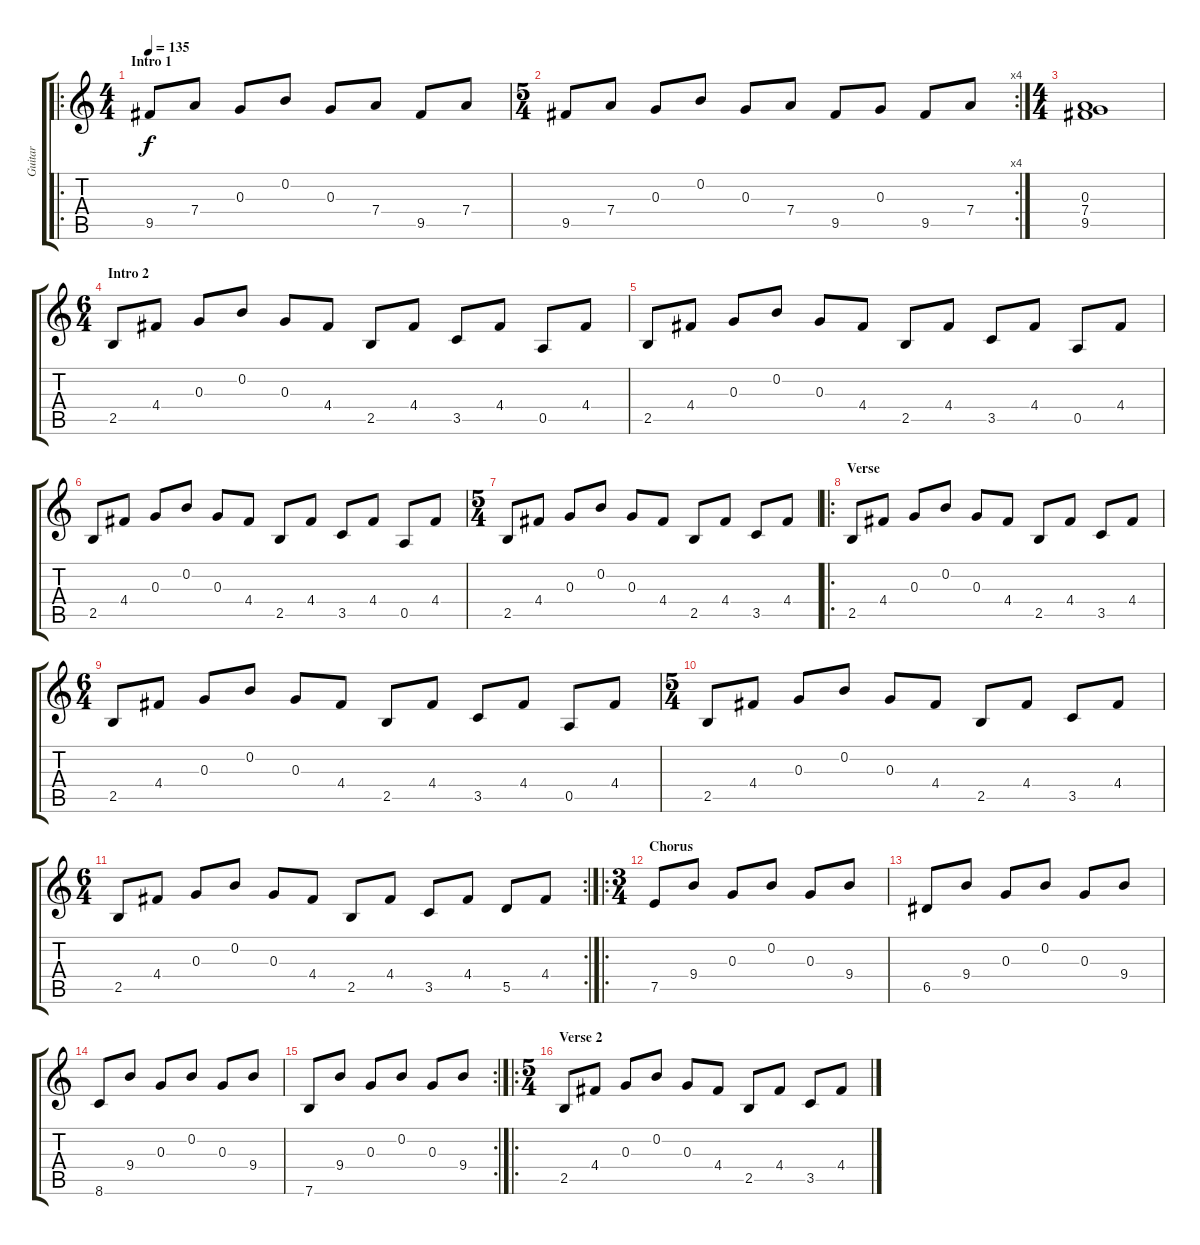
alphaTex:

\track ("Guitar" "Guitar") {instrument acousticguitarnylon}
\staff {score tabs}
\tuning (E4 B3 G3 D3 A2 E2) {hide}
\ro
\ts (4 4)
\section ("" "Intro 1")
\tempo 135
\clef g2
\ks c
9.5.8{dy f instrument acousticguitarnylon} 7.4.8 0.3.8 0.2.8 0.3.8 7.4.8 9.5.8 7.4.8 |
\rc 4
\ts (5 4)
9.5.8 7.4.8 0.3.8 0.2.8 0.3.8 7.4.8 9.5.8 0.3.8 9.5.8 7.4.8 |
\ts (4 4)
(0.3 7.4 9.5).1 |
\ts (6 4)
\section ("" "Intro 2")
2.5.8 4.4.8 0.3.8 0.2.8 0.3.8 4.4.8 2.5.8 4.4.8 3.5.8 4.4.8 0.5.8 4.4.8 |
2.5.8 4.4.8 0.3.8 0.2.8 0.3.8 4.4.8 2.5.8 4.4.8 3.5.8 4.4.8 0.5.8 4.4.8 |
2.5.8 4.4.8 0.3.8 0.2.8 0.3.8 4.4.8 2.5.8 4.4.8 3.5.8 4.4.8 0.5.8 4.4.8 |
\ts (5 4)
2.5.8 4.4.8 0.3.8 0.2.8 0.3.8 4.4.8 2.5.8 4.4.8 3.5.8 4.4.8 |
\ro
\section ("" "Verse")
2.5.8 4.4.8 0.3.8 0.2.8 0.3.8 4.4.8 2.5.8 4.4.8 3.5.8 4.4.8 |
\ts (6 4)
2.5.8 4.4.8 0.3.8 0.2.8 0.3.8 4.4.8 2.5.8 4.4.8 3.5.8 4.4.8 0.5.8 4.4.8 |
\ts (5 4)
2.5.8 4.4.8 0.3.8 0.2.8 0.3.8 4.4.8 2.5.8 4.4.8 3.5.8 4.4.8 |
\rc 2
\ts (6 4)
2.5.8 4.4.8 0.3.8 0.2.8 0.3.8 4.4.8 2.5.8 4.4.8 3.5.8 4.4.8 5.5.8 4.4.8 |
\ro
\ts (3 4)
\section ("" "Chorus")
7.5.8 9.4.8 0.3.8 0.2.8 0.3.8 9.4.8 |
6.5.8 9.4.8 0.3.8 0.2.8 0.3.8 9.4.8 |
8.6.8 9.4.8 0.3.8 0.2.8 0.3.8 9.4.8 |
\rc 2
7.6.8 9.4.8 0.3.8 0.2.8 0.3.8 9.4.8 |
\ro
\ts (5 4)
\section ("" "Verse 2")
2.5.8 4.4.8 0.3.8 0.2.8 0.3.8 4.4.8 2.5.8 4.4.8 3.5.8 4.4.8
